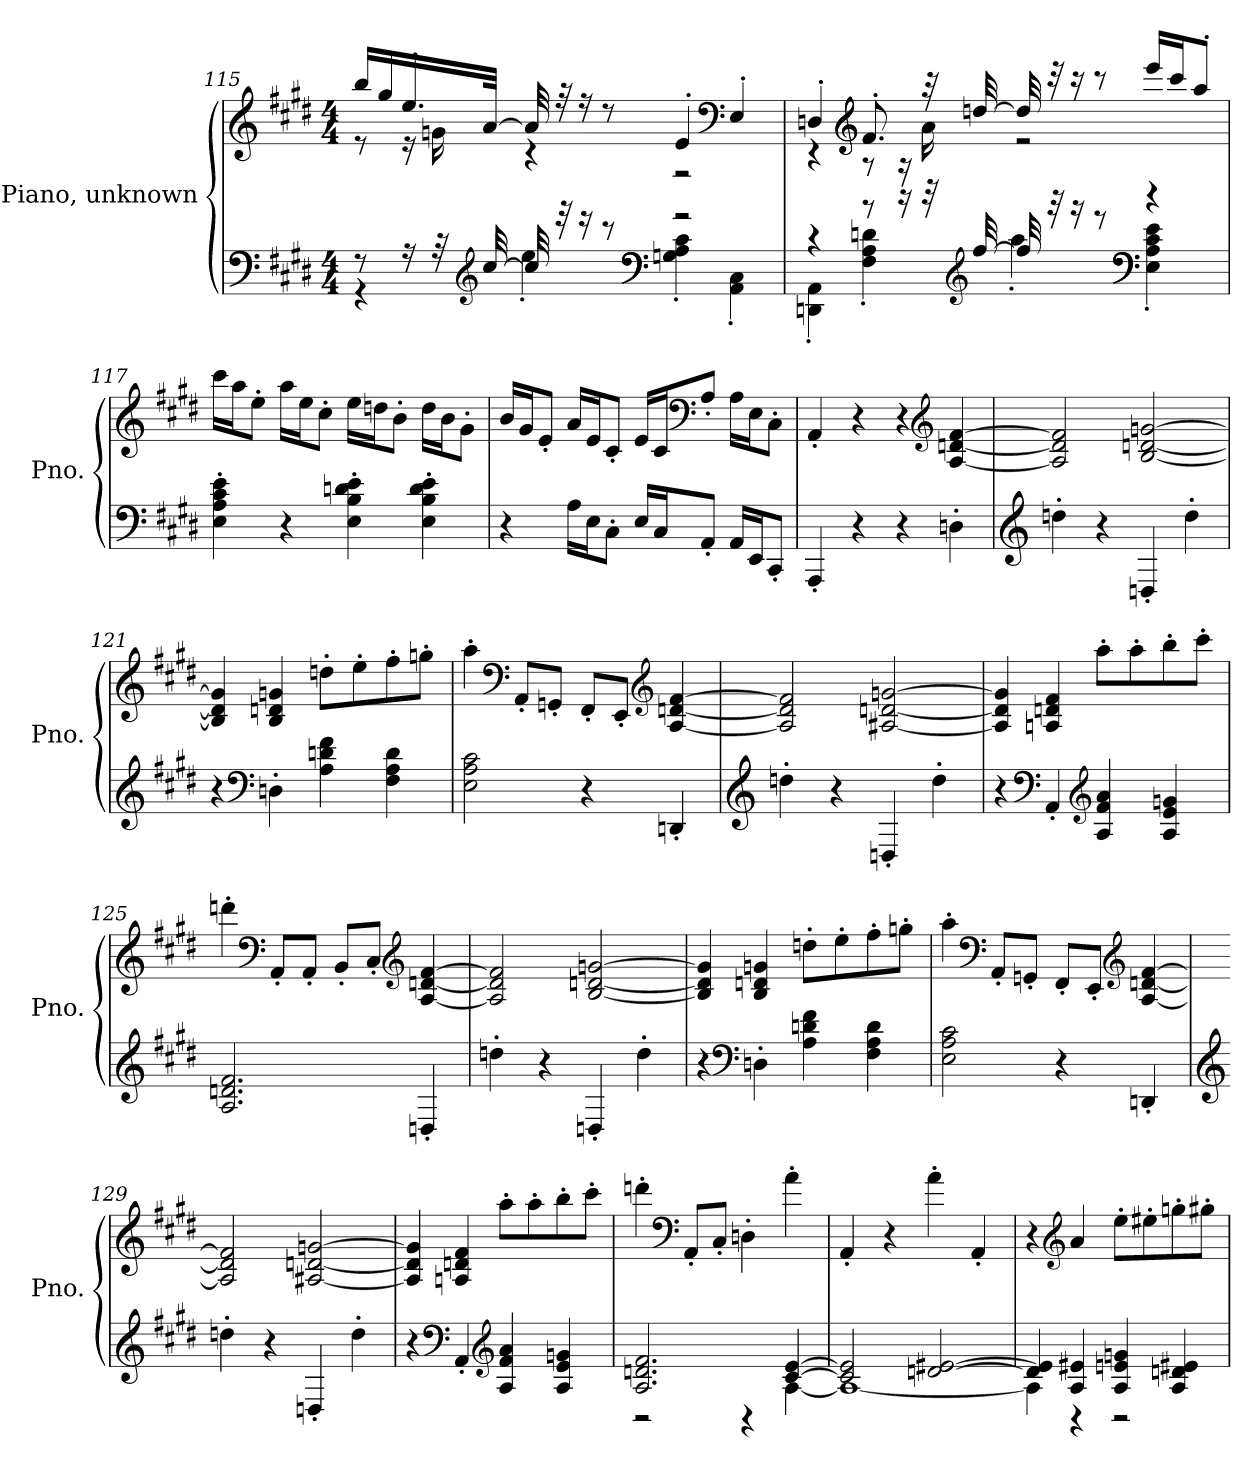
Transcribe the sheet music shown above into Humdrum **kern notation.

**kern	**kern
*part1	*part1
*staff2	*staff1
*I"Piano, unknown	*
*I'Pno.	*
*clefF4	*clefG2
*k[f#c#g#d#]	*k[f#c#g#d#]
*M4/4	*M4/4
=115	=115
*^	*^
8r	4r	16bb/LL	8r
.	.	16gg#/	.
16r	.	16.ee'/	16r
32r	.	.	16gn\
*clefG2	*	*	*
[32cc#/	.	[32a/JJk	.
32cc#/]	4ee'\	32a/]	4r
32r	.	32r	.
16r	.	16r	.
8r	.	8r	.
*clefF4	*	*	*
2r	4Gn\' 4A\' 4c#\'	4e'/	2r
*	*	*clefF4	*
.	4AA\' 4C#\'	4E'/	.
!!LO:LB:g=z	!!
=116	=116	=116	=116
4r	4DDn\' 4AA\'	4Dn'/	4r
*	*	*clefG2	*
8r	4F#\' 4A\' 4dn\'	8.f#'/	8r
16r	.	.	16r
32r	.	32r	16a\
*clefG2	*	*	*
[32ff#/	.	[32ddn/	.
32ff#/]	4aa'\	32dd/]	2r
32r	.	32r	.
16r	.	16r	.
8r	.	8r	.
*clefF4	*	*	*
4r	4E\' 4A\' 4c#\' 4e\'	16eee/LL	.
.	.	16ccc#/J	.
.	.	8aa'/J	.
*v	*v	*	*
*	*v	*v
=117	=117
4E\' 4A\' 4c#\' 4e\'	16ccc#\LL
.	16aa\J
.	8ee'\J
4r	16aa\LL
.	16ee\J
.	8cc#'\J
4E\' 4B\' 4dn\' 4e\'	16ee\LL
.	16ddn\J
.	8b'\J
4E\' 4B\' 4d\' 4e\'	16dd\LL
.	16b\J
.	8g#'\J
!!LO:LB:g=z
=118	=118
4r	16b/LL
.	16g#/J
.	8e'/J
16A\LL	16a/LL
16E\J	16e/J
8C#'\J	8c#'/J
16E/LL	16e/LL
16C#/J	16c#/J
*	*clefF4
8AA'/J	8A'/J
16AA/LL	16A\LL
16EE/J	16E\J
8CC#'/J	8C#'\J
=119	=119
4AAA'/	4AA'/
4r	4r
4r	4r
*	*clefG2
4Dn'\	[4A/ [4dn/ [4f#/
=120	=120
*clefG2	*
4ddn'\	2A/] 2d/] 2f#/]
4r	.
4Dn'/	[2B/ [2dn/ [2gn/
4dd'\	.
=121	=121
4r	4B/] 4d/] 4g/]
*clefF4	*
4Dn'\	4B/ 4dn/ 4gn/
4A\ 4dn\ 4f#\	8ddn'\L
.	8ee'\
4F#\ 4A\ 4d\	8ff#'\
.	8ggn'\J
!!LO:PB:g=z
=122	=122
2E\ 2A\ 2c#\	4aa'\
*	*clefF4
.	8AA'/L
.	8GGn'/J
4r	8FF#'/L
.	8EE'/J
*	*clefG2
4DDn'/	[4A/ [4dn/ [4f#/
=123	=123
*clefG2	*
4ddn'\	2A/] 2d/] 2f#/]
4r	.
4Dn'/	[2A#X/ [2dn/ [2gn/
4dd'\	.
=124	=124
4r	4A#/] 4d/] 4g/]
*clefF4	*
4AA'/	4An/ 4dn/ 4f#/
*clefG2	*
4A/ 4f#/ 4a/	8aa'\L
.	8aa'\
4A/ 4e/ 4gn/	8bb'\
.	8ccc#'\J
=125	=125
2.A/ 2.dn/ 2.f#/	4dddn'\
*	*clefF4
.	8AA'/L
.	8AA'/J
.	8BB'/L
.	8C#'/J
*	*clefG2
4Dn'/	[4A/ [4dn/ [4f#/
!!LO:LB:g=z
=126	=126
4ddn'\	2A/] 2d/] 2f#/]
4r	.
4Dn'/	[2B/ [2dn/ [2gn/
4dd'\	.
=127	=127
4r	4B/] 4d/] 4g/]
*clefF4	*
4Dn'\	4B/ 4dn/ 4gn/
4A\ 4dn\ 4f#\	8ddn'\L
.	8ee'\
4F#\ 4A\ 4d\	8ff#'\
.	8ggn'\J
=128	=128
2E\ 2A\ 2c#\	4aa'\
*	*clefF4
.	8AA'/L
.	8GGn'/J
4r	8FF#'/L
.	8EE'/J
*	*clefG2
4DDn'/	[4A/ [4dn/ [4f#/
=129	=129
*clefG2	*
4ddn'\	2A/] 2d/] 2f#/]
4r	.
4Dn'/	[2A#X/ [2dn/ [2gn/
4dd'\	.
!!LO:LB:g=z
=130	=130
4r	4A#/] 4d/] 4g/]
*clefF4	*
4AA'/	4An/ 4dn/ 4f#/
*clefG2	*
4A/ 4f#/ 4a/	8aa'\L
.	8aa'\
4A/ 4e/ 4gn/	8bb'\
.	8ccc#'\J
=131	=131
*^	*
2.A/ 2.dn/ 2.f#/	2r	4dddn'\
*	*	*clefF4
.	.	8AA'/L
.	.	8C#'/J
.	4r	4Dn'\
[4c#/ [4e/	[4A\	4a'\
=132	=132	=132
2c#/] 2e/]	1A_	4AA'/
.	.	4r
[2dn/ [2e#X/	.	4a'\
.	.	4AA'/
=133	=133	=133
4d/] 4e#/]	4A\]	4r
*	*	*clefG2
4A/ 4e#X/	4r	4a/
4A/ 4en/ 4gn/	2r	8ee'\L
.	.	8ee#X'\
4A/ 4dn/ 4e#X/	.	8ggn'\
.	.	8gg#X'\J
*v	*v	*
=	=
*-	*-
